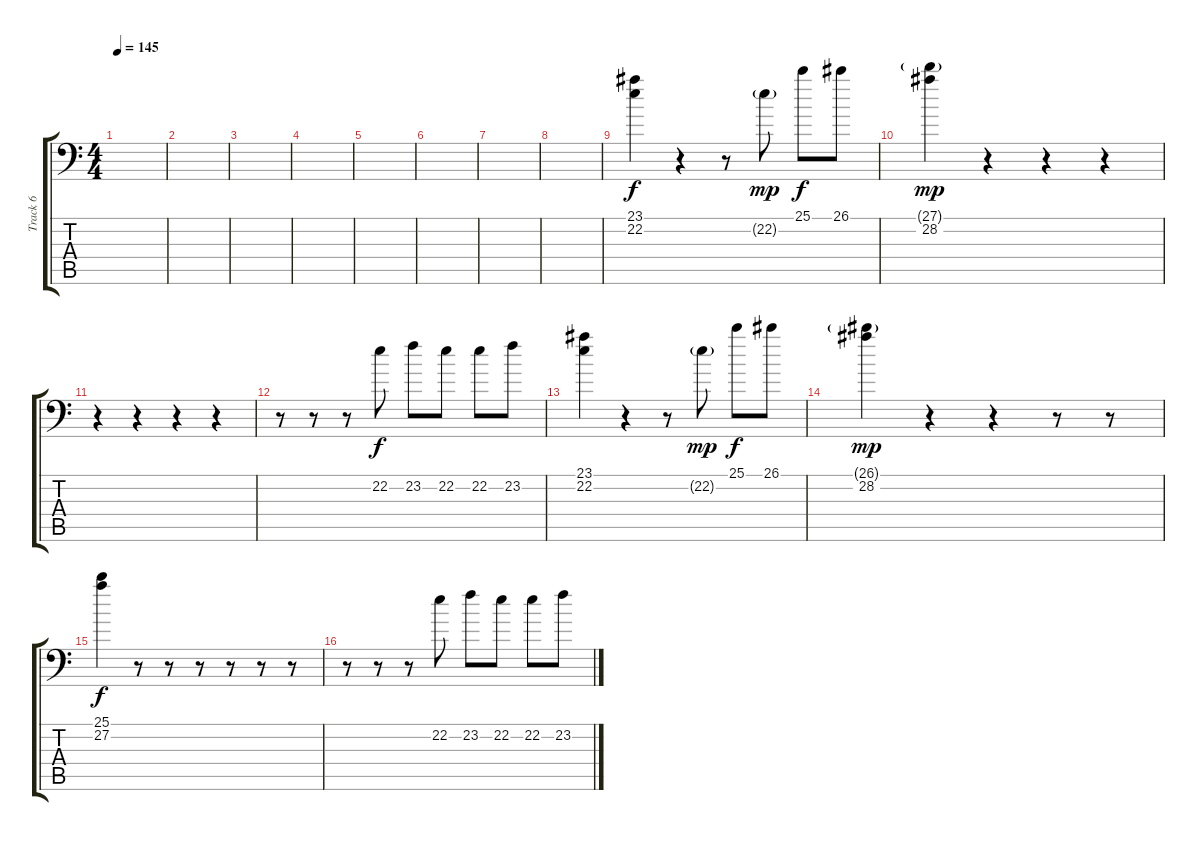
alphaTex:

\track ("Track 6" "Track 6") {instrument brightacousticpiano}
\staff {score tabs}
\tuning (B3 Gb3 D3 A2 E2 A1) {hide}
\ts (4 4)
\tempo 145
\clef f4
\ks c
|
|
|
|
|
|
|
|
(23.1 22.2).4 r.4 r.8 22.2{g}.8{dy mp} 25.1.8{dy f} 26.1.8 |
(27.1{g} 28.2).4{dy mp} r.4 r.4 r.4 |
r.4 r.4 r.4 r.4 |
r.8 r.8 r.8 22.2.8{dy f} 23.2.8 22.2.8 22.2.8 23.2.8 |
(23.1 22.2).4 r.4 r.8 22.2{g}.8{dy mp} 25.1.8{dy f} 26.1.8 |
(26.1{g} 28.2).4{dy mp} r.4 r.4 r.8 r.8 |
(25.1 27.2).4{dy f} r.8 r.8 r.8 r.8 r.8 r.8 |
r.8 r.8 r.8 22.2.8 23.2.8 22.2.8 22.2.8 23.2.8
